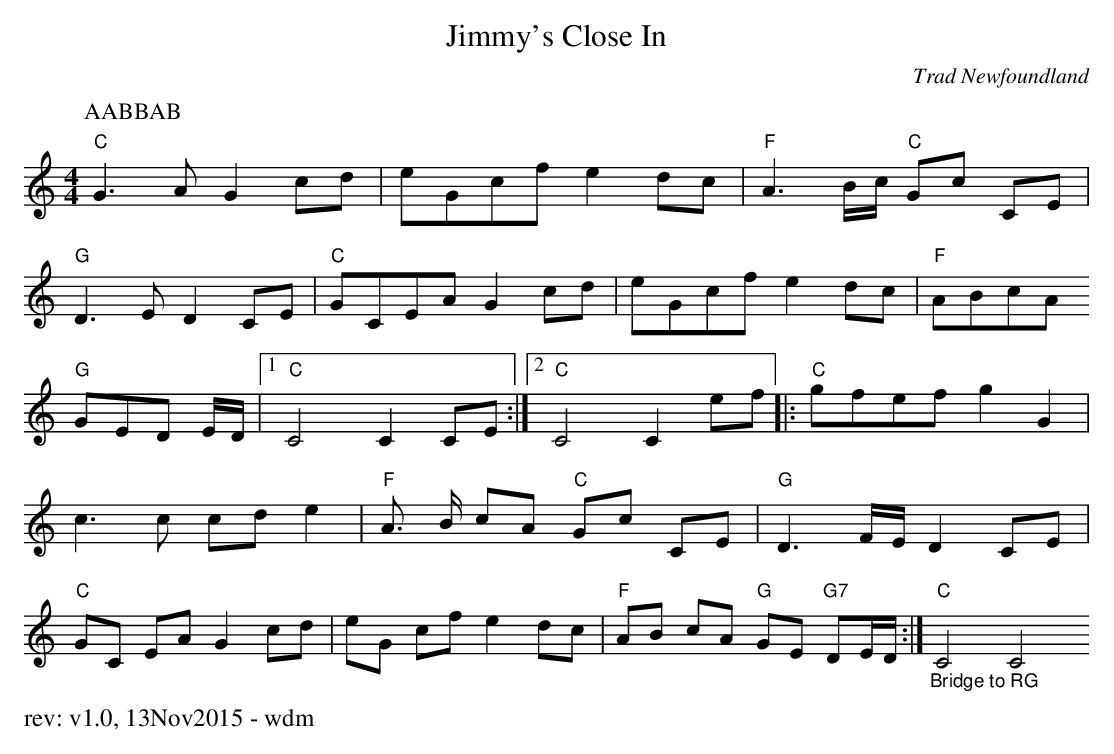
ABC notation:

X:1
T: Jimmy's Close In
O: Trad Newfoundland
M: 4/4
K: Cmaj
P: AABBAB
"C"G3 A G2 cd | eGcf e2 dc | "F"A3 B/c/ "C"Gc CE |
"G"D3 E D2 CE | "C"GCEA G2 cd | eGcf e2 dc | "F"ABcA
"G"GED E/D/ |[1 "C"C4 C2 CE :|[2 "C"C4 C2 ef |: "C"gfef g2 G2 |
c3 c cd e2 | "F"A> B cA "C"Gc CE |"G"D3 F/E/ D2 CE |
"C"GC EA G2 cd | eG cf e2 dc | "F"AB cA "G"GE "G7"DE/D/ :| "_Bridge to RG""C" C4 C4
